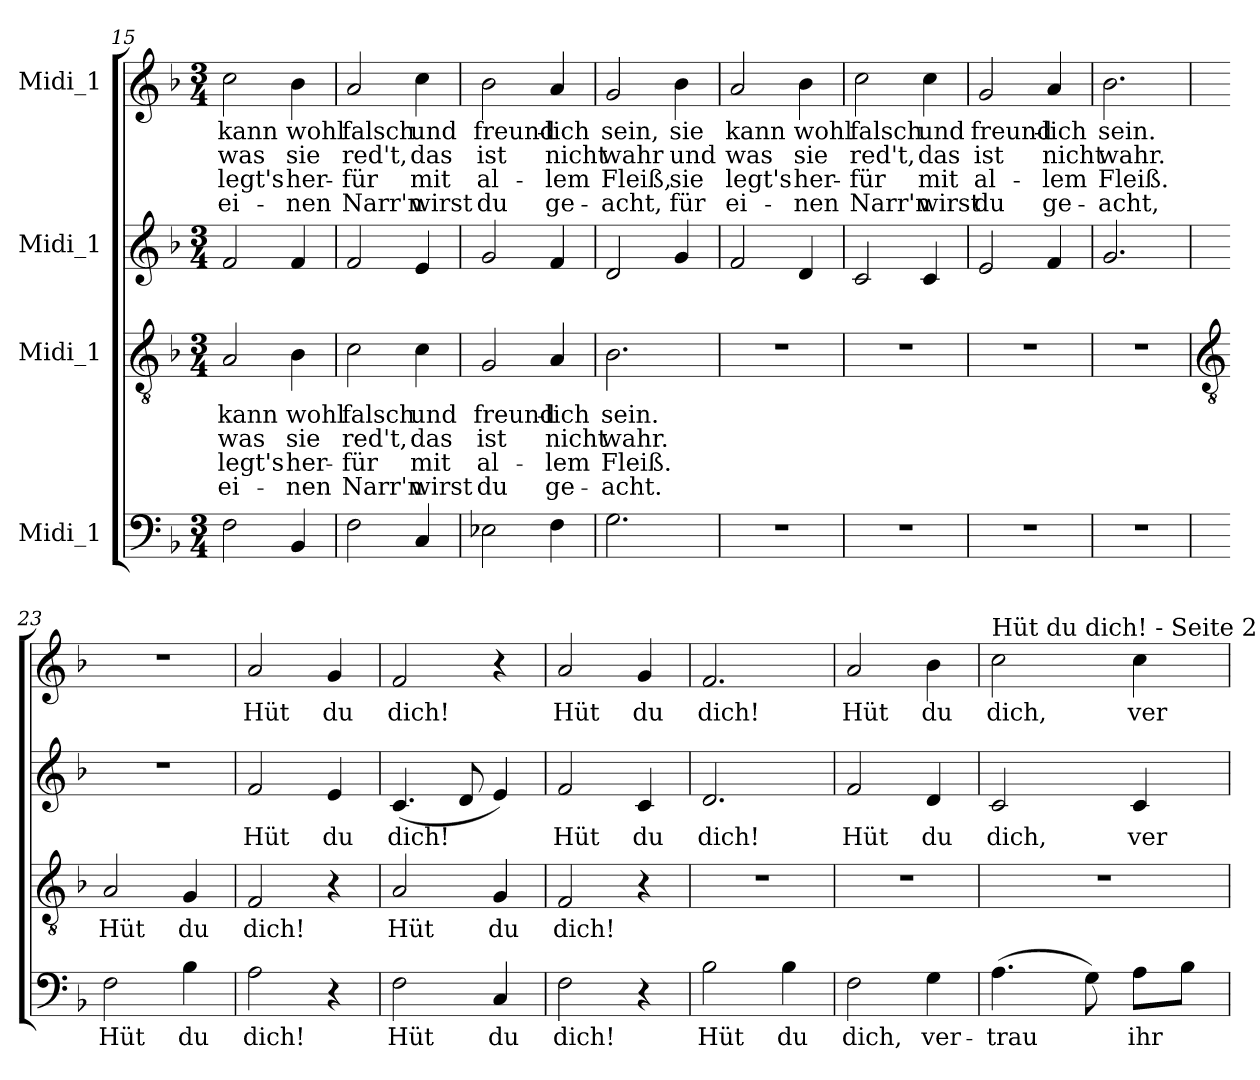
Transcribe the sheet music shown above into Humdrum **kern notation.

**kern	**text	**kern	**text	**text	**text	**text	**kern	**text	**kern	**text	**text	**text	**text
*part4	*part4	*part3	*part3	*part3	*part3	*part3	*part2	*part2	*part1	*part1	*part1	*part1	*part1
*staff4	*staff4	*staff3	*staff3	*staff3	*staff3	*staff3	*staff2	*staff2	*staff1	*staff1	*staff1	*staff1	*staff1
*I"Midi_1	*	*I"Midi_1	*	*	*	*	*I"Midi_1	*	*I"Midi_1	*	*	*	*
*clefF4	*	*clefGv2	*	*	*	*	*clefG2	*	*clefG2	*	*	*	*
*k[b-]	*	*k[b-]	*	*	*	*	*k[b-]	*	*k[b-]	*	*	*	*
*F:	*	*F:	*	*	*	*	*F:	*	*F:	*	*	*	*
*M3/4	*	*M3/4	*	*	*	*	*M3/4	*	*M3/4	*	*	*	*
=15	=15	=15	=15	=15	=15	=15	=15	=15	=15	=15	=15	=15	=15
!	!	!	!LO:LY:b	!LO:LY:b	!LO:LY:b	!LO:LY:b	!	!	!	!LO:LY:b	!LO:LY:b	!LO:LY:b	!LO:LY:b
2F	.	2A	kann	was	legt's	ei-	2f	.	2cc	kann	was	legt's	ei-
!	!	!	!LO:LY:b	!LO:LY:b	!LO:LY:b	!LO:LY:b	!	!	!	!LO:LY:b	!LO:LY:b	!LO:LY:b	!LO:LY:b
4BB-	.	4B-	-wohl	sie	her-	-nen	4f	.	4b-	-wohl	sie	her-	-nen
=16	=16	=16	=16	=16	=16	=16	=16	=16	=16	=16	=16	=16	=16
!	!	!	!LO:LY:b	!LO:LY:b	!LO:LY:b	!LO:LY:b	!	!	!	!LO:LY:b	!LO:LY:b	!LO:LY:b	!LO:LY:b
2F	.	2c	falsch	red't,	für	Narr'n	2f	.	2a	falsch	red't,	für	Narr'n
!	!	!	!LO:LY:b	!LO:LY:b	!LO:LY:b	!LO:LY:b	!	!	!	!LO:LY:b	!LO:LY:b	!LO:LY:b	!LO:LY:b
4C	.	4c	und	das	mit	wirst	4e	.	4cc	und	das	mit	wirst
=17	=17	=17	=17	=17	=17	=17	=17	=17	=17	=17	=17	=17	=17
!	!	!	!LO:LY:b	!LO:LY:b	!LO:LY:b	!LO:LY:b	!	!	!	!LO:LY:b	!LO:LY:b	!LO:LY:b	!LO:LY:b
2E-X	.	2G	freund-	-ist	al-	-du	2g	.	2b-	freund-	-ist	al-	-du
!	!	!	!LO:LY:b	!LO:LY:b	!LO:LY:b	!LO:LY:b	!	!	!	!LO:LY:b	!LO:LY:b	!LO:LY:b	!LO:LY:b
4F	.	4A	lich	nicht	lem	ge-	4f	.	4a	lich	nicht	lem	ge-
=18	=18	=18	=18	=18	=18	=18	=18	=18	=18	=18	=18	=18	=18
!	!	!	!LO:LY:b	!LO:LY:b	!LO:LY:b	!LO:LY:b	!	!	!	!LO:LY:b	!LO:LY:b	!LO:LY:b	!LO:LY:b
2.G	.	2.B-	-sein.	wahr.	Fleiß.	acht.	2d	.	2g	-sein,	wahr	Fleiß,	acht,
!	!	!	!	!	!	!	!	!	!	!LO:LY:b	!LO:LY:b	!LO:LY:b	!LO:LY:b
.	.	.	.	.	.	.	4g	.	4b-	sie	und	sie	für
=19	=19	=19	=19	=19	=19	=19	=19	=19	=19	=19	=19	=19	=19
!LO:N:vis=1	!	!LO:N:vis=1	!	!	!	!	!	!	!	!LO:LY:b	!LO:LY:b	!LO:LY:b	!LO:LY:b
2.r	.	2.r	.	.	.	.	2f	.	2a	kann	was	legt's	ei-
!	!	!	!	!	!	!	!	!	!	!LO:LY:b	!LO:LY:b	!LO:LY:b	!LO:LY:b
.	.	.	.	.	.	.	4d	.	4b-	-wohl	sie	her-	-nen
=20	=20	=20	=20	=20	=20	=20	=20	=20	=20	=20	=20	=20	=20
!LO:N:vis=1	!	!LO:N:vis=1	!	!	!	!	!	!	!	!LO:LY:b	!LO:LY:b	!LO:LY:b	!LO:LY:b
2.r	.	2.r	.	.	.	.	2c	.	2cc	falsch	red't,	für	Narr'n
!	!	!	!	!	!	!	!	!	!	!LO:LY:b	!LO:LY:b	!LO:LY:b	!LO:LY:b
.	.	.	.	.	.	.	4c	.	4cc	und	das	mit	wirst
=21	=21	=21	=21	=21	=21	=21	=21	=21	=21	=21	=21	=21	=21
!LO:N:vis=1	!	!LO:N:vis=1	!	!	!	!	!	!	!	!LO:LY:b	!LO:LY:b	!LO:LY:b	!LO:LY:b
2.r	.	2.r	.	.	.	.	2e	.	2g	freund-	-ist	al-	-du
!	!	!	!	!	!	!	!	!	!	!LO:LY:b	!LO:LY:b	!LO:LY:b	!LO:LY:b
.	.	.	.	.	.	.	4f	.	4a	lich	nicht	lem	ge-
=22	=22	=22	=22	=22	=22	=22	=22	=22	=22	=22	=22	=22	=22
!LO:N:vis=1	!	!LO:N:vis=1	!	!	!	!	!	!	!	!LO:LY:b	!LO:LY:b	!LO:LY:b	!LO:LY:b
2.r	.	2.r	.	.	.	.	2.g	.	2.b-	-sein.	wahr.	Fleiß.	acht,
!!LO:LB:g=z
=23	=23	=23	=23	=23	=23	=23	=23	=23	=23	=23	=23	=23	=23
*	*	*clefGv2	*	*	*	*	*	*	*	*	*	*	*
!	!LO:LY:b	!	!LO:LY:b	!	!	!	!LO:N:vis=1	!	!LO:N:vis=1	!	!	!	!
2F	Hüt	2A	Hüt	.	.	.	2.r	.	2.r	.	.	.	.
!	!LO:LY:b	!	!LO:LY:b	!	!	!	!	!	!	!	!	!	!
4B-	du	4G	du	.	.	.	.	.	.	.	.	.	.
=24	=24	=24	=24	=24	=24	=24	=24	=24	=24	=24	=24	=24	=24
!	!LO:LY:b	!	!LO:LY:b	!	!	!	!	!LO:LY:b	!	!LO:LY:b	!	!	!
2A	dich!	2F	dich!	.	.	.	2f	Hüt	2a	Hüt	.	.	.
!	!	!	!	!	!	!	!	!LO:LY:b	!	!LO:LY:b	!	!	!
4r	.	4r	.	.	.	.	4e	du	4g	du	.	.	.
=25	=25	=25	=25	=25	=25	=25	=25	=25	=25	=25	=25	=25	=25
!	!LO:LY:b	!	!LO:LY:b	!	!	!	!	!LO:LY:b	!	!LO:LY:b	!	!	!
2F	Hüt	2A	Hüt	.	.	.	(<4.c	dich!	2f	dich!	.	.	.
.	.	.	.	.	.	.	8d	.	.	.	.	.	.
!	!LO:LY:b	!	!LO:LY:b	!	!	!	!	!	!	!	!	!	!
4C	du	4G	du	.	.	.	4e)	.	4r	.	.	.	.
=26	=26	=26	=26	=26	=26	=26	=26	=26	=26	=26	=26	=26	=26
!	!LO:LY:b	!	!LO:LY:b	!	!	!	!	!LO:LY:b	!	!LO:LY:b	!	!	!
2F	dich!	2F	dich!	.	.	.	2f	Hüt	2a	Hüt	.	.	.
!	!	!	!	!	!	!	!	!LO:LY:b	!	!LO:LY:b	!	!	!
4r	.	4r	.	.	.	.	4c	du	4g	du	.	.	.
=27	=27	=27	=27	=27	=27	=27	=27	=27	=27	=27	=27	=27	=27
!	!LO:LY:b	!LO:N:vis=1	!	!	!	!	!	!LO:LY:b	!	!LO:LY:b	!	!	!
2B-	Hüt	2.r	.	.	.	.	2.d	dich!	2.f	dich!	.	.	.
!	!LO:LY:b	!	!	!	!	!	!	!	!	!	!	!	!
4B-	du	.	.	.	.	.	.	.	.	.	.	.	.
=28	=28	=28	=28	=28	=28	=28	=28	=28	=28	=28	=28	=28	=28
!	!LO:LY:b	!LO:N:vis=1	!	!	!	!	!	!LO:LY:b	!	!LO:LY:b	!	!	!
2F	dich,	2.r	.	.	.	.	2f	Hüt	2a	Hüt	.	.	.
!	!LO:LY:b	!	!	!	!	!	!	!LO:LY:b	!	!LO:LY:b	!	!	!
4G	ver-	.	.	.	.	.	4d	du	4b-	du	.	.	.
=29	=29	=29	=29	=29	=29	=29	=29	=29	=29	=29	=29	=29	=29
!	!	!	!	!	!	!	!	!	!LO:TX:a:t=Hüt du dich! - Seite 2	!	!	!	!
!	!LO:LY:b	!LO:N:vis=1	!	!	!	!	!	!LO:LY:b	!	!LO:LY:b	!	!	!
(>4.A	-trau	2.r	.	.	.	.	2c	dich,	2cc	dich,	.	.	.
8G)	.	.	.	.	.	.	.	.	.	.	.	.	.
!	!LO:LY:b	!	!	!	!	!	!	!LO:LY:b	!	!LO:LY:b	!	!	!
8AL	ihr	.	.	.	.	.	4c	ver-	4cc	ver-	.	.	.
8B-J	.	.	.	.	.	.	.	.	.	.	.	.	.
=	=	=	=	=	=	=	=	=	=	=	=	=	=
*-	*-	*-	*-	*-	*-	*-	*-	*-	*-	*-	*-	*-	*-
